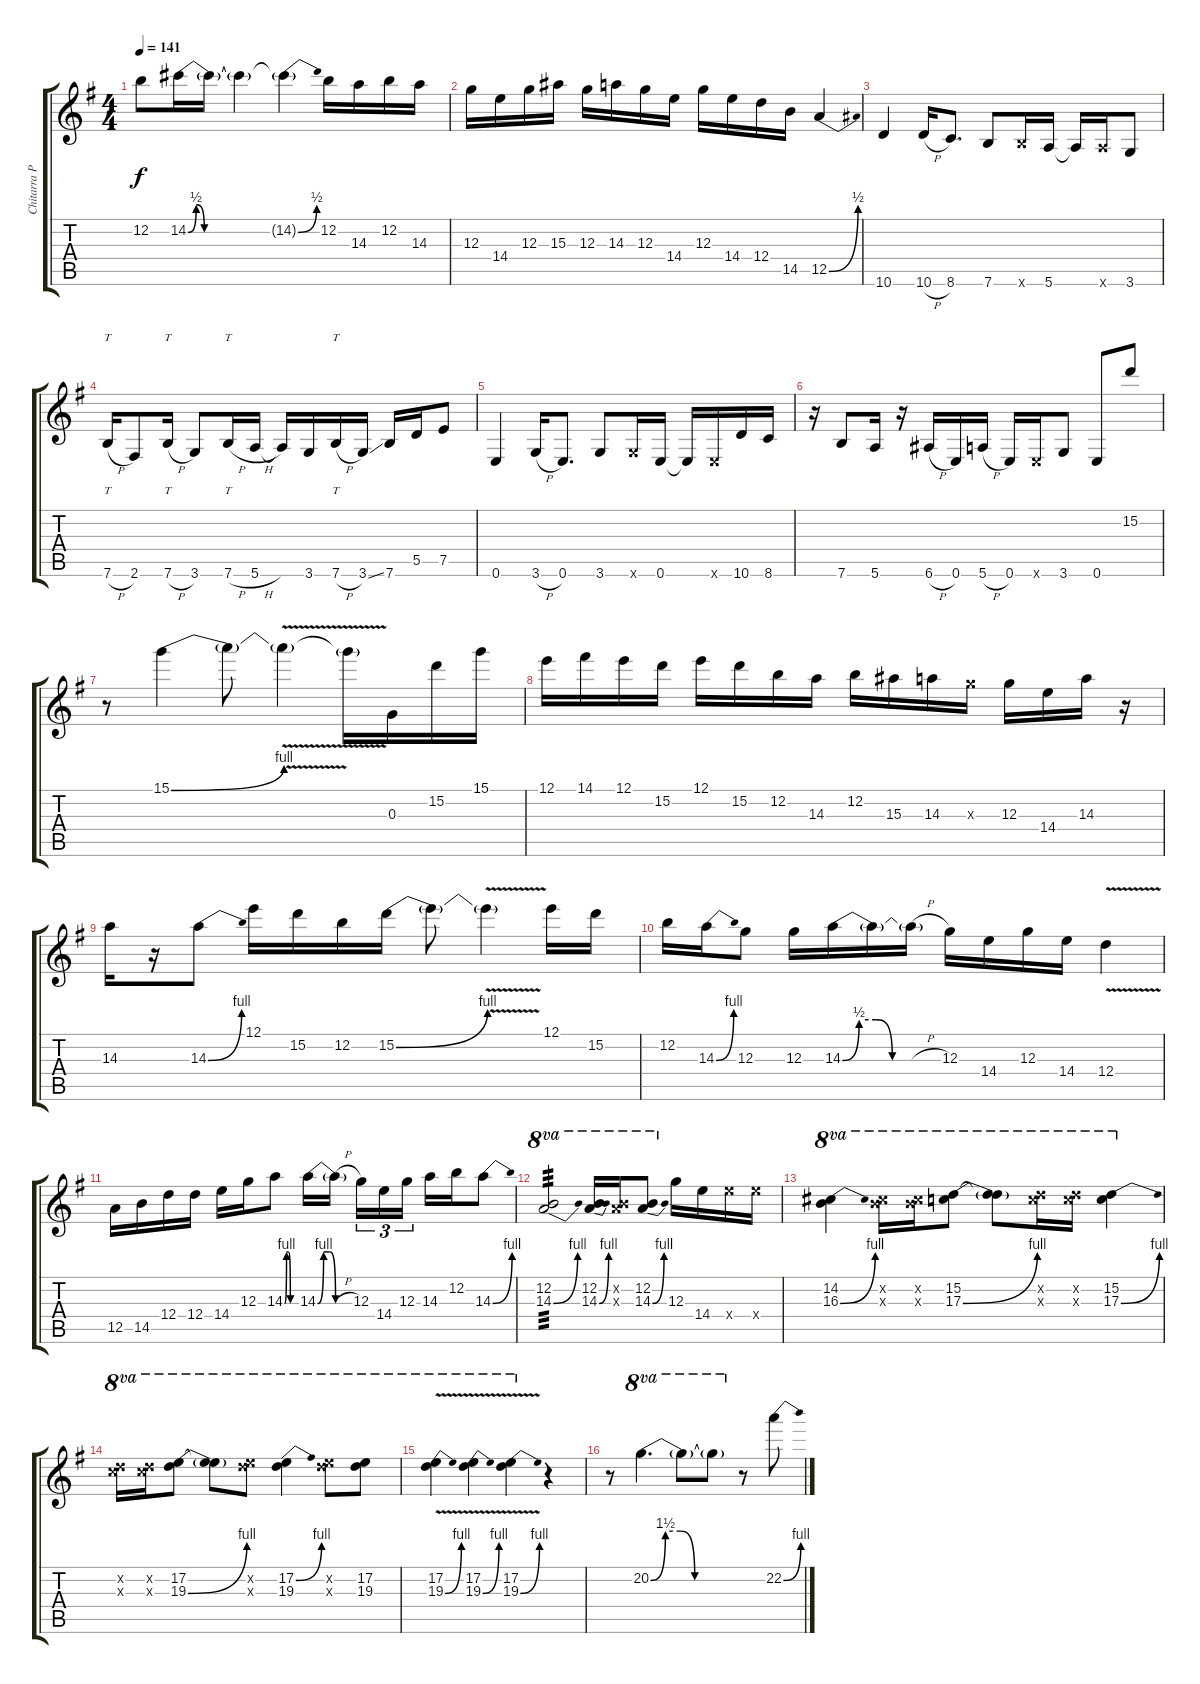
\track ("Chitarra Pincipale" "Chitarra P") {instrument electricguitarmuted}
\staff {score tabs}
\tuning (E4 B3 G3 D3 A2 E2) {hide}
\ts (4 4)
\tempo 141
\clef g2
\ks eminor
12.2.8{dy f} 14.2{be (custom 0 0 5 2 10 0 60 0)}.16 14.2{t}.16 14.2{t}.4 14.2{be (bend 0 0 60 2) t}.4 12.2.16 14.3.16 12.2.16 14.3.16 |
12.3.16 14.4.16 12.3.16 15.3.16 12.3.16 14.3.16 12.3.16 14.4.16 12.3.16 14.4.16 12.4.16 14.5.16 12.5{be (bend 0 0 60 2)}.4 |
10.6.4 10.6{h}.16 8.6.8{d} 7.6.8 7.6{x}.16 5.6.16 5.6{t}.16 5.6{x}.16 3.6.8 |
7.6{h}.16{tt} 2.6.8 7.6{h}.16{tt} 3.6.8 7.6{h}.16{tt} 5.6{h}.16 5.6{t}.16 3.6.16 7.6{h}.16{tt} 3.6{ss}.16 7.6.16 5.5.16 7.5.8 |
0.6.4 3.6{h}.16 0.6.8{d} 3.6.8 3.6{x}.16 0.6.16 0.6{t}.16 0.6{x}.16 10.6.16 8.6.16 |
r.16 7.6.8 5.6.16 r.16 6.6{h}.16 0.6.16 5.6{h}.16 0.6.16 0.6{x}.16 3.6.8 0.6.8 15.2.8 |
r.8 15.1{be (bend 0 0 60 4)}.4 15.1{t}.8 15.1{v t}.4 15.1{v t}.16 0.3.16 15.2.16 15.1.16 |
12.1.16 14.1.16 12.1.16 15.2.16 12.1.16 15.2.16 12.2.16 14.3.16 12.2.16 15.3.16 14.3.16 12.3{x}.16 12.3.16 14.4.16 14.3.16 r.16 |
14.3.16 r.16 14.3{be (bend 0 0 60 4)}.8 12.1.16 15.2.16 12.2.16 15.2{be (bend 0 0 60 4)}.16 15.2{t}.8 15.2{v t}.4 12.1.16 15.2.16 |
12.2.16 14.3{be (bend 0 0 60 4)}.16 12.3.8 12.3.16 14.3{be (custom 0 0 10 2 20 2 30 0 60 0)}.16 14.3{t}.16 14.3{h t}.16 12.3.16 14.4.16 12.3.16 14.4.16 12.4{v}.4 |
12.5.16 14.5.16 12.4.16 12.4.16 14.4.16 12.3.16 14.3{be (custom 0 0 10 4 20 4 30 0 60 0)}.8 14.3{be (custom 0 0 10 4 20 4 30 0 60 0)}.16 14.3{h t}.16{beam splitsecondary} 12.3.16{tu (3 2)} 14.4.16{tu (3 2)} 12.3.16{tu (3 2)} 14.3.16 12.2.16 14.3{be (bend 0 0 60 4)}.8 |
(12.2 14.3{be (bend 0 0 60 4)}).2{ot 8va tp 3} (12.2 14.3{be (bend 0 0 60 4)}).16{ot 8va} (12.2{x} 14.3{x}).16{ot 8va} (12.2 14.3{be (bend 0 0 60 4)}).8{ot 8va} 12.3.16 14.4.16 14.4{x}.16 14.4{x}.16 |
(14.2 16.3{be (bend 0 0 60 4)}).4{ot 8va} (14.2{x} 16.3{x}).16{ot 8va} (14.2{x} 16.3{x}).16{ot 8va} (15.2 17.3{be (bend 0 0 60 4)}).8{ot 8va} (15.2{t} 17.3{t}).8{ot 8va} (15.2{x} 17.3{x}).16{ot 8va} (15.2{x} 17.3{x}).16{ot 8va} (15.2 17.3{be (bend 0 0 60 4)}).4{ot 8va} |
(15.2{x} 17.3{x}).16{ot 8va} (15.2{x} 17.3{x}).16{ot 8va} (17.2 19.3{be (bend 0 0 60 4)}).8{ot 8va} (17.2{t} 19.3{t}).8{ot 8va} (17.2{x} 19.3{x}).8{ot 8va} (17.2{be (bend 0 0 60 4)} 19.3).4{ot 8va} (17.2{x} 19.3{x}).8{ot 8va} (17.2 19.3).8{ot 8va} |
(17.2 19.3{be (bend 0 0 60 4) v}).4{ot 8va} (17.2 19.3{be (bend 0 0 60 4) v}).4{ot 8va} (17.2 19.3{be (bend 0 0 60 4) v}).4{ot 8va} r.4 |
r.8 20.2{be (custom 0 0 10 6 20 6 30 0 60 0)}.4{d ot 8va} 20.2{t}.8{ot 8va} 20.2{t}.8{ot 8va} r.8 22.2{be (bend 0 0 60 4)}.8
